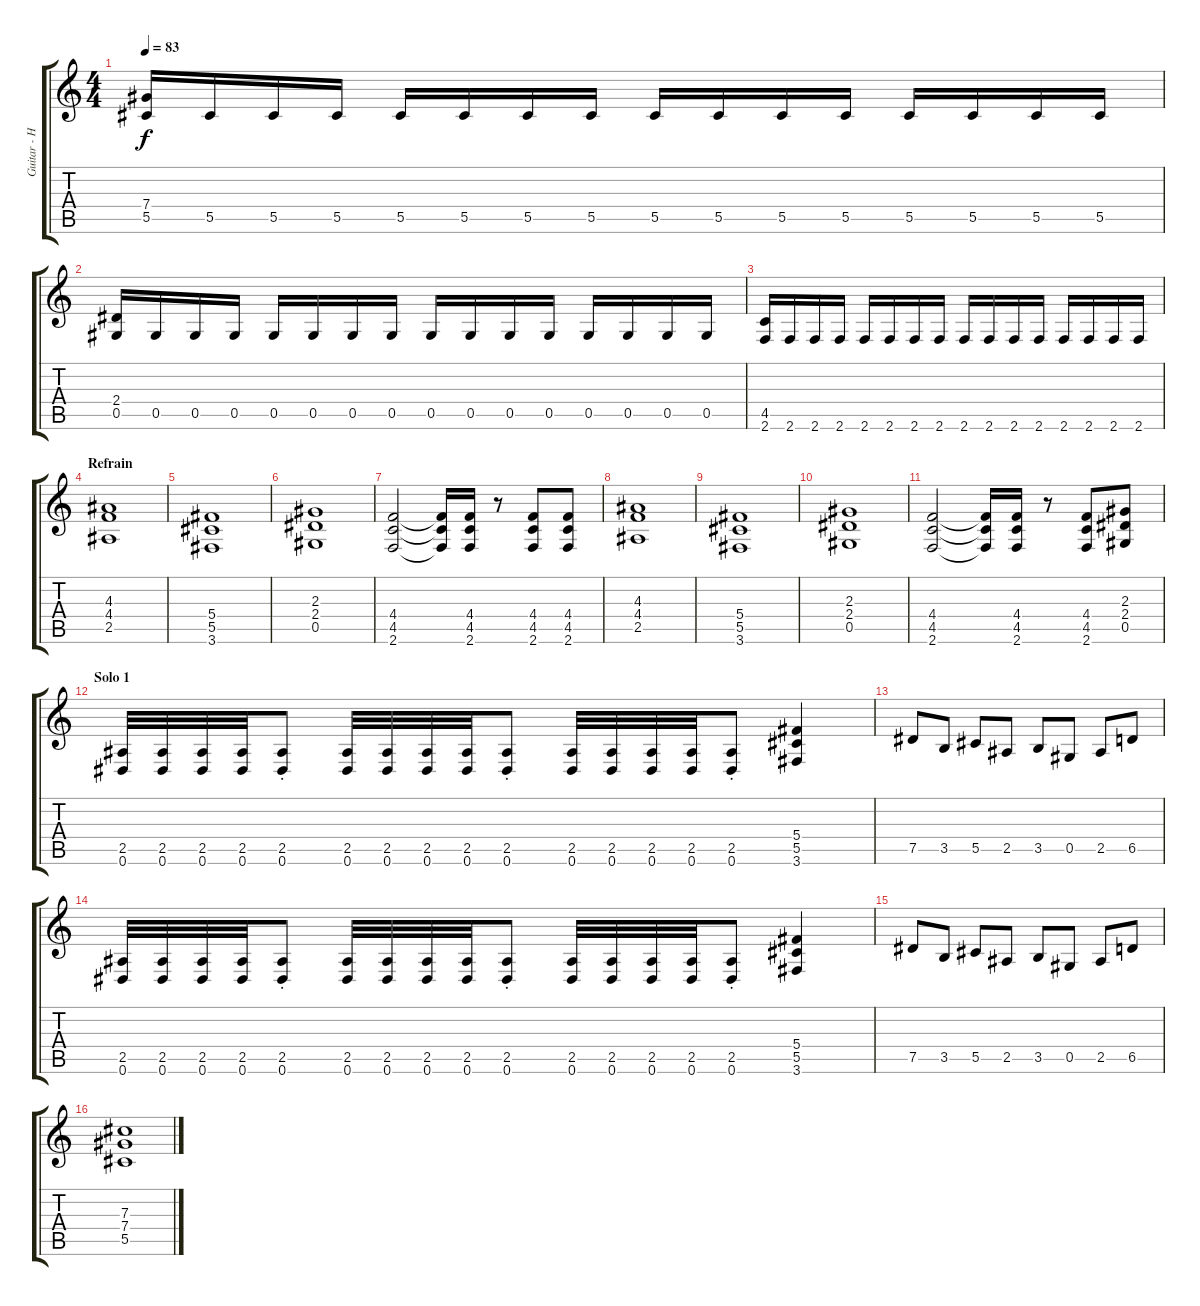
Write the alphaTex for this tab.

\track ("Guitar - Henjo Richter" "Guitar - H") {instrument overdrivenguitar}
\staff {score tabs}
\tuning (Eb4 Bb3 Gb3 Db3 Ab2 Eb2) {hide}
\ts (4 4)
\tempo 83
\clef g2
\ks c
(7.4 5.5).16{dy f} 5.5.16 5.5.16 5.5.16 5.5.16 5.5.16 5.5.16 5.5.16 5.5.16 5.5.16 5.5.16 5.5.16 5.5.16 5.5.16 5.5.16 5.5.16 |
(2.4 0.5).16 0.5.16 0.5.16 0.5.16 0.5.16 0.5.16 0.5.16 0.5.16 0.5.16 0.5.16 0.5.16 0.5.16 0.5.16 0.5.16 0.5.16 0.5.16 |
(4.5 2.6).16 2.6.16 2.6.16 2.6.16 2.6.16 2.6.16 2.6.16 2.6.16 2.6.16 2.6.16 2.6.16 2.6.16 2.6.16 2.6.16 2.6.16 2.6.16 |
\section ("" "Refrain")
(4.3 4.4 2.5).1 |
(5.4 5.5 3.6).1 |
(2.3 2.4 0.5).1 |
(4.4 4.5 2.6).2 (4.4{t} 4.5{t} 2.6{t}).16 (4.4 4.5 2.6).16 r.8 (4.4 4.5 2.6).8 (4.4 4.5 2.6).8 |
(4.3 4.4 2.5).1 |
(5.4 5.5 3.6).1 |
(2.3 2.4 0.5).1 |
(4.4 4.5 2.6).2 (4.4{t} 4.5{t} 2.6{t}).16 (4.4 4.5 2.6).16 r.8 (4.4 4.5 2.6).8 (2.3 2.4 0.5).8 |
\section ("" "Solo 1")
(2.5 0.6).32 (2.5 0.6).32 (2.5 0.6).32 (2.5 0.6).32 (2.5{st} 0.6{st}).8 (2.5 0.6).32 (2.5 0.6).32 (2.5 0.6).32 (2.5 0.6).32 (2.5{st} 0.6{st}).8 (2.5 0.6).32 (2.5 0.6).32 (2.5 0.6).32 (2.5 0.6).32 (2.5{st} 0.6{st}).8 (5.4 5.5 3.6).4 |
7.5.8 3.5.8 5.5.8 2.5.8 3.5.8 0.5.8 2.5.8 6.5.8 |
(2.5 0.6).32 (2.5 0.6).32 (2.5 0.6).32 (2.5 0.6).32 (2.5{st} 0.6{st}).8 (2.5 0.6).32 (2.5 0.6).32 (2.5 0.6).32 (2.5 0.6).32 (2.5{st} 0.6{st}).8 (2.5 0.6).32 (2.5 0.6).32 (2.5 0.6).32 (2.5 0.6).32 (2.5{st} 0.6{st}).8 (5.4 5.5 3.6).4 |
7.5.8 3.5.8 5.5.8 2.5.8 3.5.8 0.5.8 2.5.8 6.5.8 |
(7.3 7.4 5.5).1
